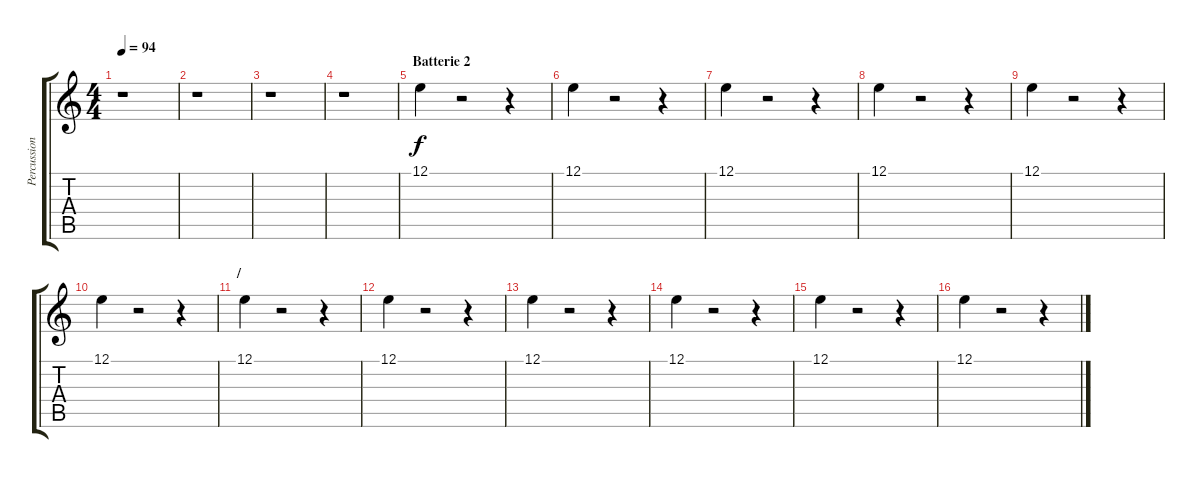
\track ("Percussions 2" "Percussion") {instrument reversecymbal}
\staff {score tabs}
\tuning (E4 B3 G3 D3 A2 E2) {hide}
\ts (4 4)
\tempo 94
\clef g2
\ks c
r.1{dy f} |
r.1 |
r.1 |
r.1 |
\section ("" "Batterie 2")
12.1.4 r.2 r.4 |
12.1.4 r.2 r.4 |
12.1.4 r.2 r.4 |
12.1.4 r.2 r.4 |
12.1.4 r.2 r.4 |
12.1.4 r.2 r.4 |
\section ("" "/")
12.1.4 r.2 r.4 |
12.1.4 r.2 r.4 |
12.1.4 r.2 r.4 |
12.1.4 r.2 r.4 |
12.1.4 r.2 r.4 |
12.1.4 r.2 r.4
